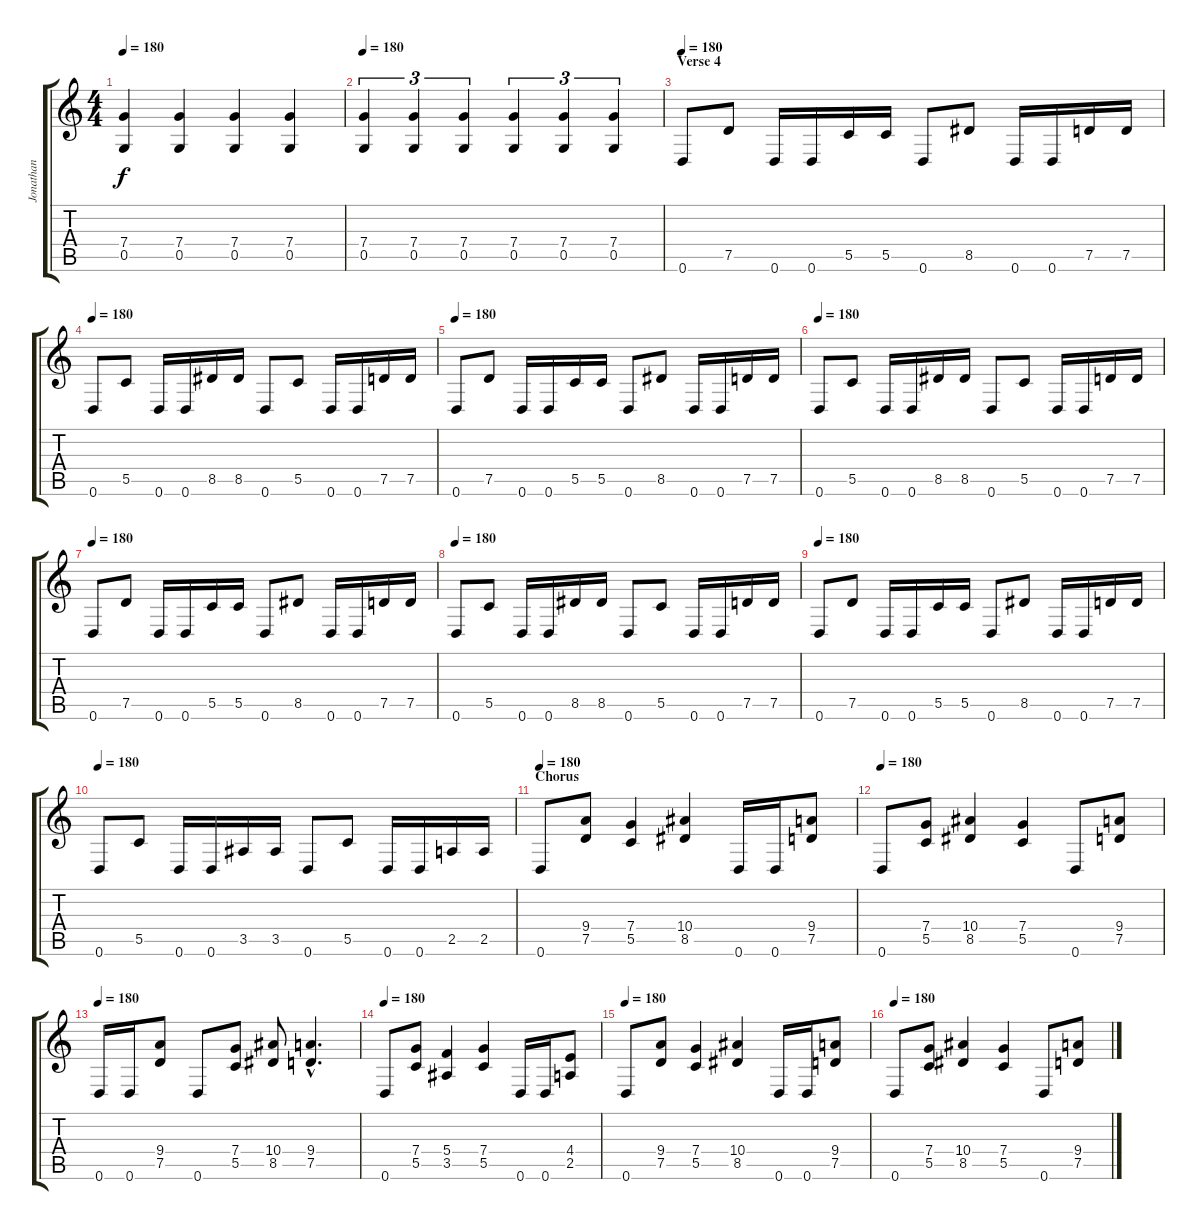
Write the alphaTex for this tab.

\track ("Jonathan" "Jonathan") {instrument distortionguitar}
\staff {score tabs}
\tuning (D4 A3 F3 C3 G2 D2) {hide}
\ts (4 4)
\tempo 180
\clef g2
\ks c
(7.4 0.5).4{dy f} (7.4 0.5).4 (7.4 0.5).4 (7.4 0.5).4 |
\tempo 180
(7.4 0.5).4{tu (3 2)} (7.4 0.5).4{tu (3 2)} (7.4 0.5).4{tu (3 2)} (7.4 0.5).4{tu (3 2)} (7.4 0.5).4{tu (3 2)} (7.4 0.5).4{tu (3 2)} |
\section ("" "Verse 4")
\tempo 180
0.6.8 7.5.8 0.6.16 0.6.16 5.5.16 5.5.16 0.6.8 8.5.8 0.6.16 0.6.16 7.5.16 7.5.16 |
\tempo 180
0.6.8 5.5.8 0.6.16 0.6.16 8.5.16 8.5.16 0.6.8 5.5.8 0.6.16 0.6.16 7.5.16 7.5.16 |
\tempo 180
0.6.8 7.5.8 0.6.16 0.6.16 5.5.16 5.5.16 0.6.8 8.5.8 0.6.16 0.6.16 7.5.16 7.5.16 |
\tempo 180
0.6.8 5.5.8 0.6.16 0.6.16 8.5.16 8.5.16 0.6.8 5.5.8 0.6.16 0.6.16 7.5.16 7.5.16 |
\tempo 180
0.6.8 7.5.8 0.6.16 0.6.16 5.5.16 5.5.16 0.6.8 8.5.8 0.6.16 0.6.16 7.5.16 7.5.16 |
\tempo 180
0.6.8 5.5.8 0.6.16 0.6.16 8.5.16 8.5.16 0.6.8 5.5.8 0.6.16 0.6.16 7.5.16 7.5.16 |
\tempo 180
0.6.8 7.5.8 0.6.16 0.6.16 5.5.16 5.5.16 0.6.8 8.5.8 0.6.16 0.6.16 7.5.16 7.5.16 |
\tempo 180
0.6.8 5.5.8 0.6.16 0.6.16 3.5.16 3.5.16 0.6.8 5.5.8 0.6.16 0.6.16 2.5.16 2.5.16 |
\section ("" "Chorus")
\tempo 180
0.6.8 (9.4 7.5).8 (7.4 5.5).4 (10.4 8.5).4 0.6.16 0.6.16 (9.4 7.5).8 |
\tempo 180
0.6.8 (7.4 5.5).8 (10.4 8.5).4 (7.4 5.5).4 0.6.8 (9.4 7.5).8 |
\tempo 180
0.6.16 0.6.16 (9.4 7.5).8 0.6.8 (7.4 5.5).8 (10.4 8.5).8 (9.4{hac} 7.5{hac}).4{d} |
\tempo 180
0.6.8 (7.4 5.5).8 (5.4 3.5).4 (7.4 5.5).4 0.6.16 0.6.16 (4.4 2.5).8 |
\tempo 180
0.6.8 (9.4 7.5).8 (7.4 5.5).4 (10.4 8.5).4 0.6.16 0.6.16 (9.4 7.5).8 |
\tempo 180
0.6.8 (7.4 5.5).8 (10.4 8.5).4 (7.4 5.5).4 0.6.8 (9.4 7.5).8
